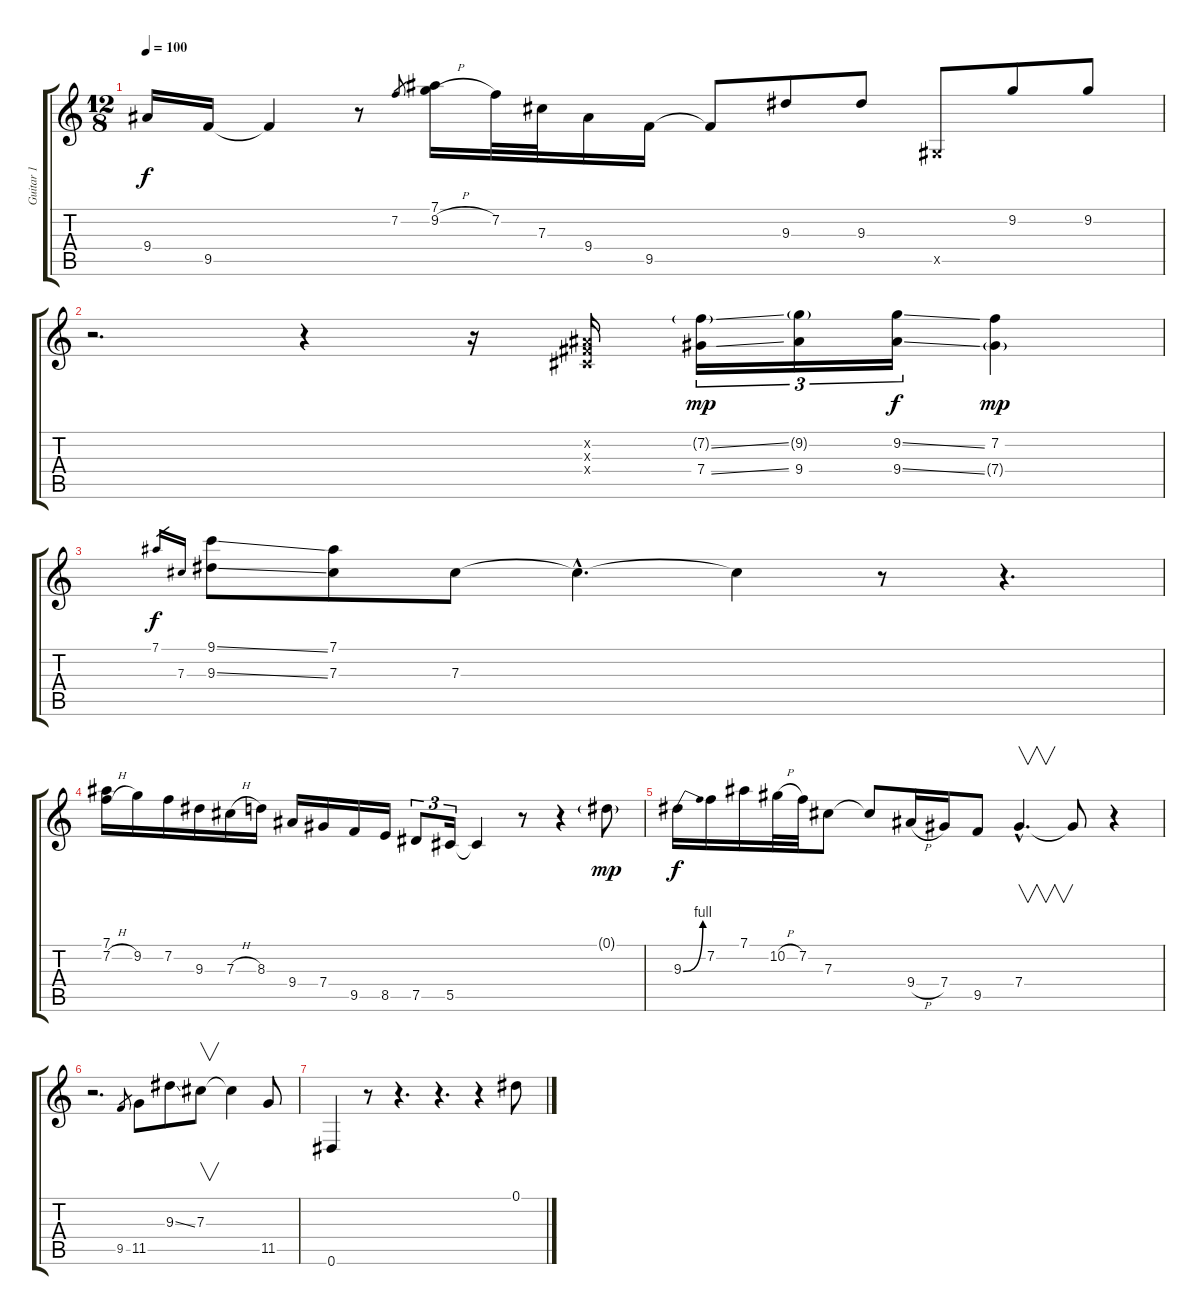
\track ("Guitar 1" "Guitar 1") {instrument distortionguitar}
\staff {score tabs}
\tuning (Eb4 Bb3 Gb3 Db3 Ab2 Eb2) {hide}
\ts (12 8)
\tempo 100
\clef g2
\ks c
9.4.16{dy f} 9.5.16 9.5{t}.4 r.8 7.2.8{gr} (7.1 9.2{h}).16 7.2.32 7.3.32 9.4.16 9.5.16 9.5{t}.8 9.3.8 9.3.8 0.5{x}.8 9.2.8 9.2.8 |
r.2{d} r.4 r.16 (0.2{x} 0.3{x} 0.4{x}).16 (7.2{ss g} 7.4{ss}).16{tu (3 2) dy mp} (9.2{g} 9.4).16{tu (3 2)} (9.2{ss} 9.4{ss}).16{tu (3 2) dy f} (7.2 7.4{g}).4{dy mp} |
7.1.16{gr dy f} 7.3.16{gr} (9.1{ss} 9.3{ss}).8 (7.1 7.3).8 7.3.8 7.3{hac t}.4{d} 7.3{t}.4 r.8 r.4{d} |
(7.1 7.2{h}).16 9.2.16 7.2.16 9.3.16 7.3{h}.16 8.3.16 9.4.16 7.4.16 9.5.16 8.5.16 7.5.8{tu (3 2)} 5.5.16{tu (3 2)} 5.5{t}.4 r.8 r.4 0.1{g}.8{dy mp} |
9.3{be (bend 0 0 60 4)}.16{dy f} 7.2.16 7.1.16 10.2{h}.32 7.2.32 7.3.8 7.3{t}.8 9.4{h}.16 7.4.16 9.5.8 7.4{hac}.4{v d} 7.4{t}.8 r.4 |
r.2{d} 9.5.8{gr} 11.5.8 9.3{ss}.8 7.3.8{v} 7.3{t}.4 11.5.8 |
0.6.4 r.8 r.4{d} r.4{d} r.4 0.1.8
